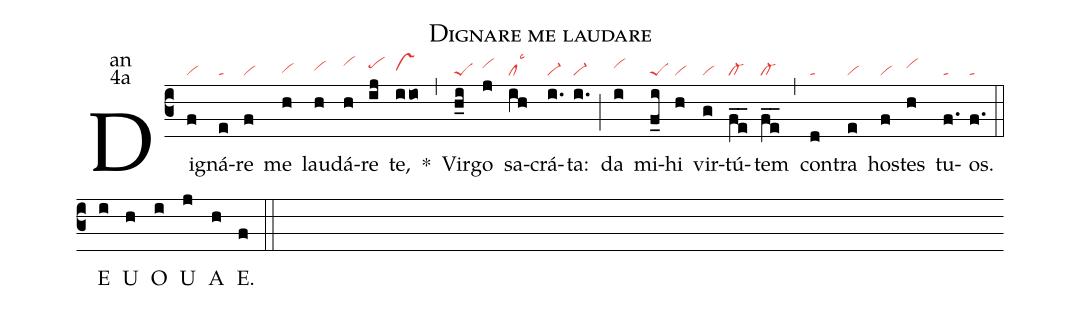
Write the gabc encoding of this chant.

name:Dignare me laudare;
office-part:an;
mode:4a;
nabc-lines:1;
%%
(c3) Dig(f|vi)ná(e|ta)re(f|vi) me(h|vihg) lau(h|vihh)dá(h|vihj)re(ij|pehi) te,(iio|vshh) <sp>*</sp>(,) Vir(h_i|peS)go(j|vihi) sa(ih|cllsc3)crá(i.|vi-)ta:(i.|vi-) (;) da(i|vihi) mi(f_i|peS)hi(h|vi) vir(g|vi)tú(fe__|cl-)tem(fe__|cl-) (,) con(d|ta)tra(e|vi) hos(f|vi)tes(h|vihi) tu(f.|ta)os.(f.|ta) (::) <eu>E(i) U(h) O(i) U(j) A(h) E.(f) </eu>(::)
